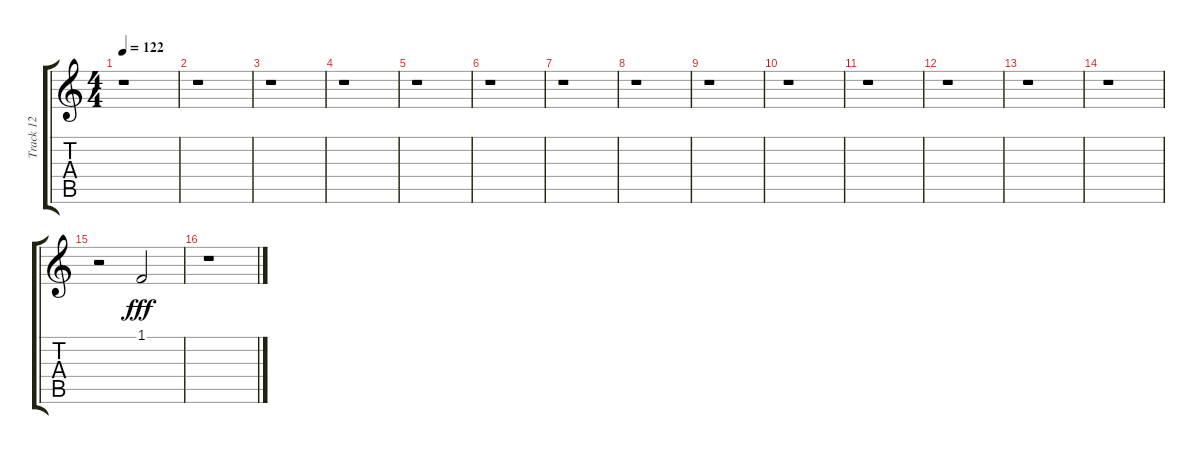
\track ("Track 12" "Track 12") {instrument reversecymbal}
\staff {score tabs}
\tuning (E4 B3 G3 D3 A2 E2) {hide}
\ts (4 4)
\tempo 122
\clef g2
\ks c
r.1{dy fff} |
r.1 |
r.1 |
r.1 |
r.1 |
r.1 |
r.1 |
r.1 |
r.1 |
r.1 |
r.1 |
r.1 |
r.1 |
r.1 |
r.2 1.1.2 |
r.1
